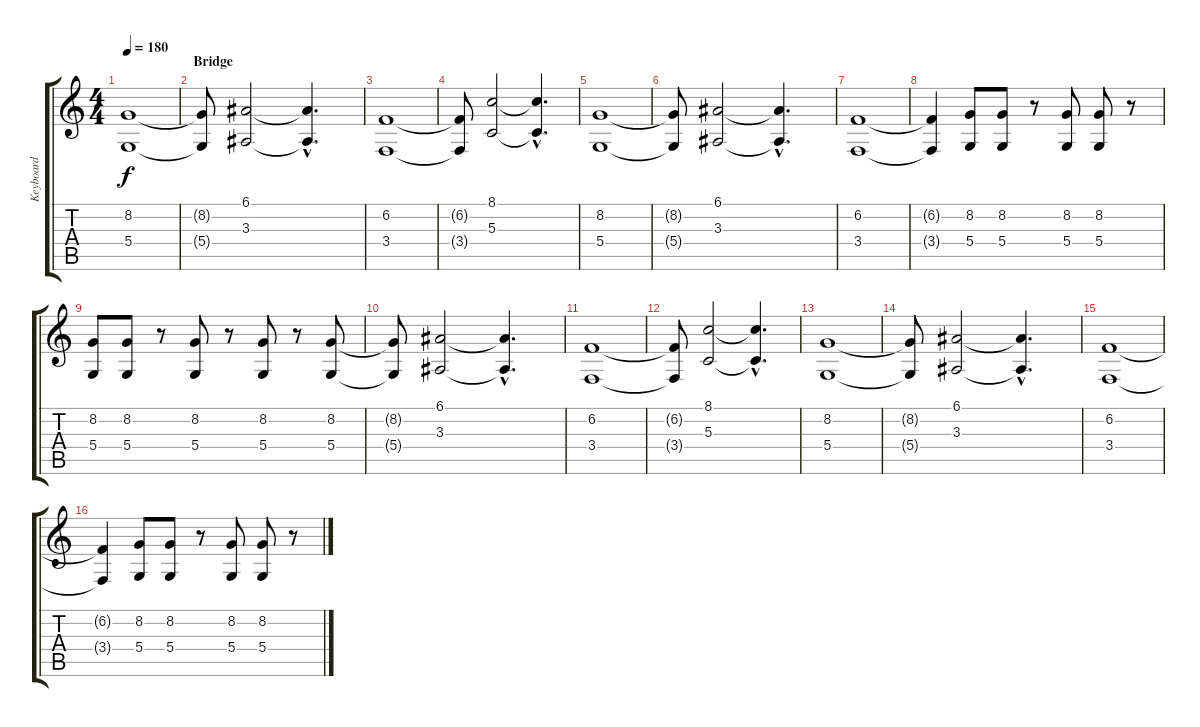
\track ("Keyboard" "Keyboard") {instrument synthstrings1}
\staff {score tabs}
\tuning (E4 B3 G3 D3 A2 E2) {hide}
\ts (4 4)
\tempo 180
\clef g2
\ks c
(8.2 5.4).1{dy f} |
\section ("" "Bridge")
(8.2{t} 5.4{t}).8 (6.1 3.3).2 (6.1{hac t} 3.3{hac t}).4{d} |
(6.2 3.4).1 |
(6.2{t} 3.4{t}).8 (8.1 5.3).2 (8.1{hac t} 5.3{hac t}).4{d} |
(8.2 5.4).1 |
(8.2{t} 5.4{t}).8 (6.1 3.3).2 (6.1{hac t} 3.3{hac t}).4{d} |
(6.2 3.4).1 |
(6.2{t} 3.4{t}).4 (8.2 5.4).8 (8.2 5.4).8 r.8 (8.2 5.4).8 (8.2 5.4).8 r.8 |
(8.2 5.4).8 (8.2 5.4).8 r.8 (8.2 5.4).8 r.8 (8.2 5.4).8 r.8 (8.2 5.4).8 |
(8.2{t} 5.4{t}).8 (6.1 3.3).2 (6.1{hac t} 3.3{hac t}).4{d} |
(6.2 3.4).1 |
(6.2{t} 3.4{t}).8 (8.1 5.3).2 (8.1{hac t} 5.3{hac t}).4{d} |
(8.2 5.4).1 |
(8.2{t} 5.4{t}).8 (6.1 3.3).2 (6.1{hac t} 3.3{hac t}).4{d} |
(6.2 3.4).1 |
(6.2{t} 3.4{t}).4 (8.2 5.4).8 (8.2 5.4).8 r.8 (8.2 5.4).8 (8.2 5.4).8 r.8
